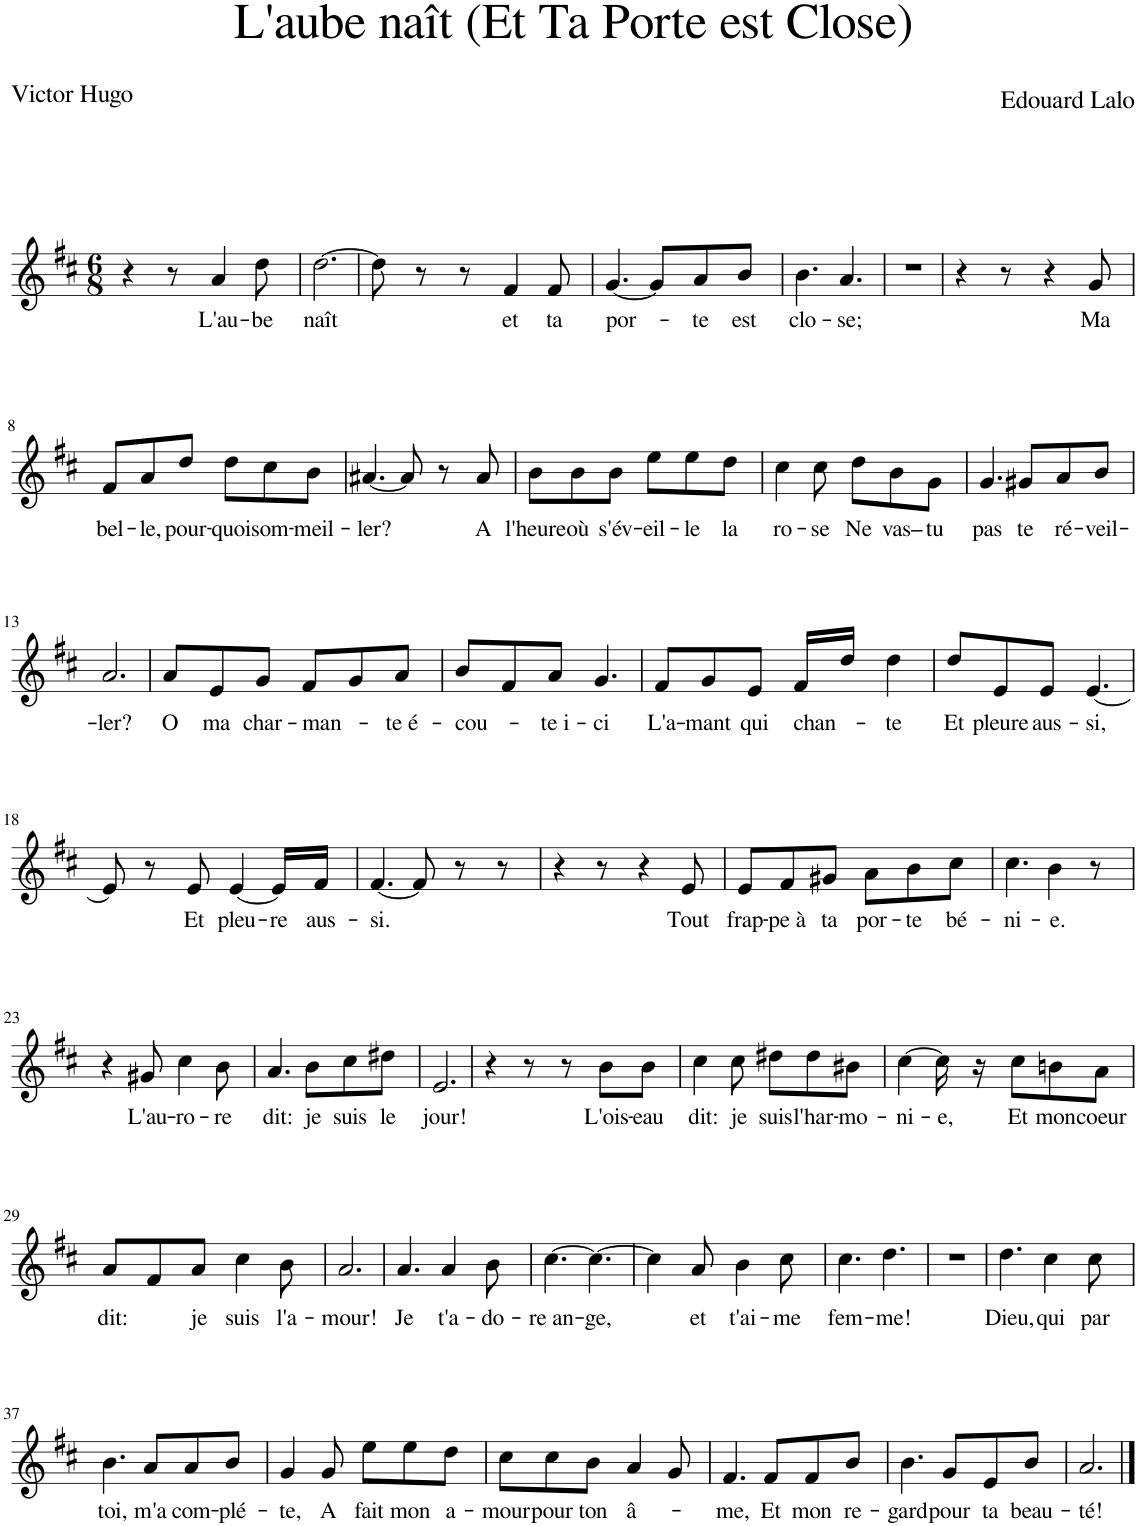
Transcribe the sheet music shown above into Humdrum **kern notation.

**kern	**text
*part1	*part1
*staff1	*staff1
*I"Piano	*
*I'Pno	*
*clefG2	*
*k[f#c#]	*
*M6/8	*
=1	=1
4r	.
8r	.
!	!LO:LY:b
4a/	L'au-
!	!LO:LY:b
8dd\	-be
=2	=2
!	!LO:LY:b
[2.dd\	naît
=3	=3
8dd\]	.
8r	.
8r	.
!	!LO:LY:b
4f#/	et
!	!LO:LY:b
8f#/	ta
=4	=4
!	!LO:LY:b
[4.g/	por-
8g/L]	.
!	!LO:LY:b
8a/	-te
!	!LO:LY:b
8b/J	est
=5	=5
!	!LO:LY:b
4.b\	clo-
!	!LO:LY:b
4.a/	-se;
=6	=6
2.r	.
=7	=7
4r	.
8r	.
4r	.
!	!LO:LY:b
8g/	Ma
!!LO:LB:g=z
=8	=8
!	!LO:LY:b
8f#/L	bel-
!	!LO:LY:b
8a/	-le,
!	!LO:LY:b
8dd/J	pour-
!	!LO:LY:b
8dd\L	-quoi
!	!LO:LY:b
8cc#\	som-
!	!LO:LY:b
8b\J	-meil-
=9	=9
!	!LO:LY:b
[4.a#X/	-ler?
8a#/]	.
8r	.
!	!LO:LY:b
8a#/	A
=10	=10
!	!LO:LY:b
8b\L	l'heure
!	!LO:LY:b
8b\	où
!	!LO:LY:b
8b\J	s'év-
!	!LO:LY:b
8ee\L	-eil-
!	!LO:LY:b
8ee\	-le
!	!LO:LY:b
8dd\J	la
=11	=11
!	!LO:LY:b
4cc#\	ro-
!	!LO:LY:b
8cc#\	-se
!	!LO:LY:b
8dd\L	Ne
!	!LO:LY:b
8b\	vas–
!	!LO:LY:b
8g\J	tu
=12	=12
!	!LO:LY:b
4.g/	pas
!	!LO:LY:b
8g#X/L	te
!	!LO:LY:b
8a/	ré-
!	!LO:LY:b
8b/J	-veil-
!!LO:LB:g=z
=13	=13
!	!LO:LY:b
2.a/	-ler?
=14	=14
!	!LO:LY:b
8a/L	O
!	!LO:LY:b
8e/	ma
!	!LO:LY:b
8g/J	char-
!	!LO:LY:b
8f#/L	-man-
8g/	.
!	!LO:LY:b
8a/J	-te é-
=15	=15
!	!LO:LY:b
8b/L	-cou-
8f#/	.
!	!LO:LY:b
8a/J	-te i-
!	!LO:LY:b
4.g/	-ci
=16	=16
!	!LO:LY:b
8f#/L	L'a-
!	!LO:LY:b
8g/	-mant
!	!LO:LY:b
8e/J	qui
!	!LO:LY:b
16f#/LL	chan-
16dd/JJ	.
!	!LO:LY:b
4dd\	-te
=17	=17
!	!LO:LY:b
8dd/L	Et
!	!LO:LY:b
8e/	pleure
!	!LO:LY:b
8e/J	aus-
!	!LO:LY:b
[4.e/	-si,
!!LO:LB:g=z
=18	=18
8e/]	.
8r	.
!	!LO:LY:b
8e/	Et
!	!LO:LY:b
[4e/	pleu-
!	!LO:LY:b
16e/LL]	-re
!	!LO:LY:b
16f#/JJ	aus-
=19	=19
!	!LO:LY:b
[4.f#/	-si.
8f#/]	.
8r	.
8r	.
=20	=20
4r	.
8r	.
4r	.
!	!LO:LY:b
8e/	Tout
=21	=21
!	!LO:LY:b
8e/L	frap-
!	!LO:LY:b
8f#/	-pe à
!	!LO:LY:b
8g#X/J	ta
!	!LO:LY:b
8a\L	por-
!	!LO:LY:b
8b\	-te
!	!LO:LY:b
8cc#\J	bé-
=22	=22
!	!LO:LY:b
4.cc#\	-ni-
!	!LO:LY:b
4b\	-e.
8r	.
!!LO:LB:g=z
=23	=23
4r	.
!	!LO:LY:b
8g#X/	L'au-
!	!LO:LY:b
4cc#\	-ro-
!	!LO:LY:b
8b\	-re
=24	=24
!	!LO:LY:b
4.a/	dit:
!	!LO:LY:b
8b\L	je
!	!LO:LY:b
8cc#\	suis
!	!LO:LY:b
8dd#X\J	le
=25	=25
!	!LO:LY:b
2.e/	jour!
=26	=26
4r	.
8r	.
8r	.
!	!LO:LY:b
8b\L	L'ois-
!	!LO:LY:b
8b\J	-eau
=27	=27
!	!LO:LY:b
4cc#\	dit:
!	!LO:LY:b
8cc#\	je
!	!LO:LY:b
8dd#X\L	suis
!	!LO:LY:b
8dd#\	l'har-
!	!LO:LY:b
8b#X\J	-mo-
=28	=28
!	!LO:LY:b
[4cc#\	-ni-
!	!LO:LY:b
16cc#\]	-e,
16r	.
!	!LO:LY:b
8cc#\L	Et
!	!LO:LY:b
8bn\	mon
!	!LO:LY:b
8a\J	coeur
!!LO:LB:g=z
=29	=29
!	!LO:LY:b
8a/L	dit:
8f#/	.
!	!LO:LY:b
8a/J	je
!	!LO:LY:b
4cc#\	suis
!	!LO:LY:b
8b\	l'a-
=30	=30
!	!LO:LY:b
2.a/	-mour!
=31	=31
!	!LO:LY:b
4.a/	Je
!	!LO:LY:b
4a/	t'a-
!	!LO:LY:b
8b\	-do-
=32	=32
!	!LO:LY:b
[4.cc#\	-re an-
!	!LO:LY:b
4.cc#\_	-ge,
=33	=33
4cc#\]	.
!	!LO:LY:b
8a/	et
!	!LO:LY:b
4b\	t'ai-
!	!LO:LY:b
8cc#\	-me
=34	=34
!	!LO:LY:b
4.cc#\	fem-
!	!LO:LY:b
4.dd\	-me!
=35	=35
2.r	.
=36	=36
!	!LO:LY:b
4.dd\	Dieu,
!	!LO:LY:b
4cc#\	qui
!	!LO:LY:b
8cc#\	par
!!LO:LB:g=z
=37	=37
!	!LO:LY:b
4.b\	toi,
!	!LO:LY:b
8a/L	m'a
!	!LO:LY:b
8a/	com-
!	!LO:LY:b
8b/J	-plé-
=38	=38
!	!LO:LY:b
4g/	-te,
!	!LO:LY:b
8g/	A
!	!LO:LY:b
8ee\L	fait
!	!LO:LY:b
8ee\	mon
!	!LO:LY:b
8dd\J	a-
=39	=39
!	!LO:LY:b
8cc#\L	-mour
!	!LO:LY:b
8cc#\	pour
!	!LO:LY:b
8b\J	ton
!	!LO:LY:b
4a/	â-
8g/	.
=40	=40
!	!LO:LY:b
4.f#/	-me,
!	!LO:LY:b
8f#/L	Et
!	!LO:LY:b
8f#/	mon
!	!LO:LY:b
8b/J	re-
=41	=41
!	!LO:LY:b
4.b\	-gard
!	!LO:LY:b
8g/L	pour
!	!LO:LY:b
8e/	ta
!	!LO:LY:b
8b/J	beau-
=42	=42
!	!LO:LY:b
2.a/	té!
==	==
*-	*-
